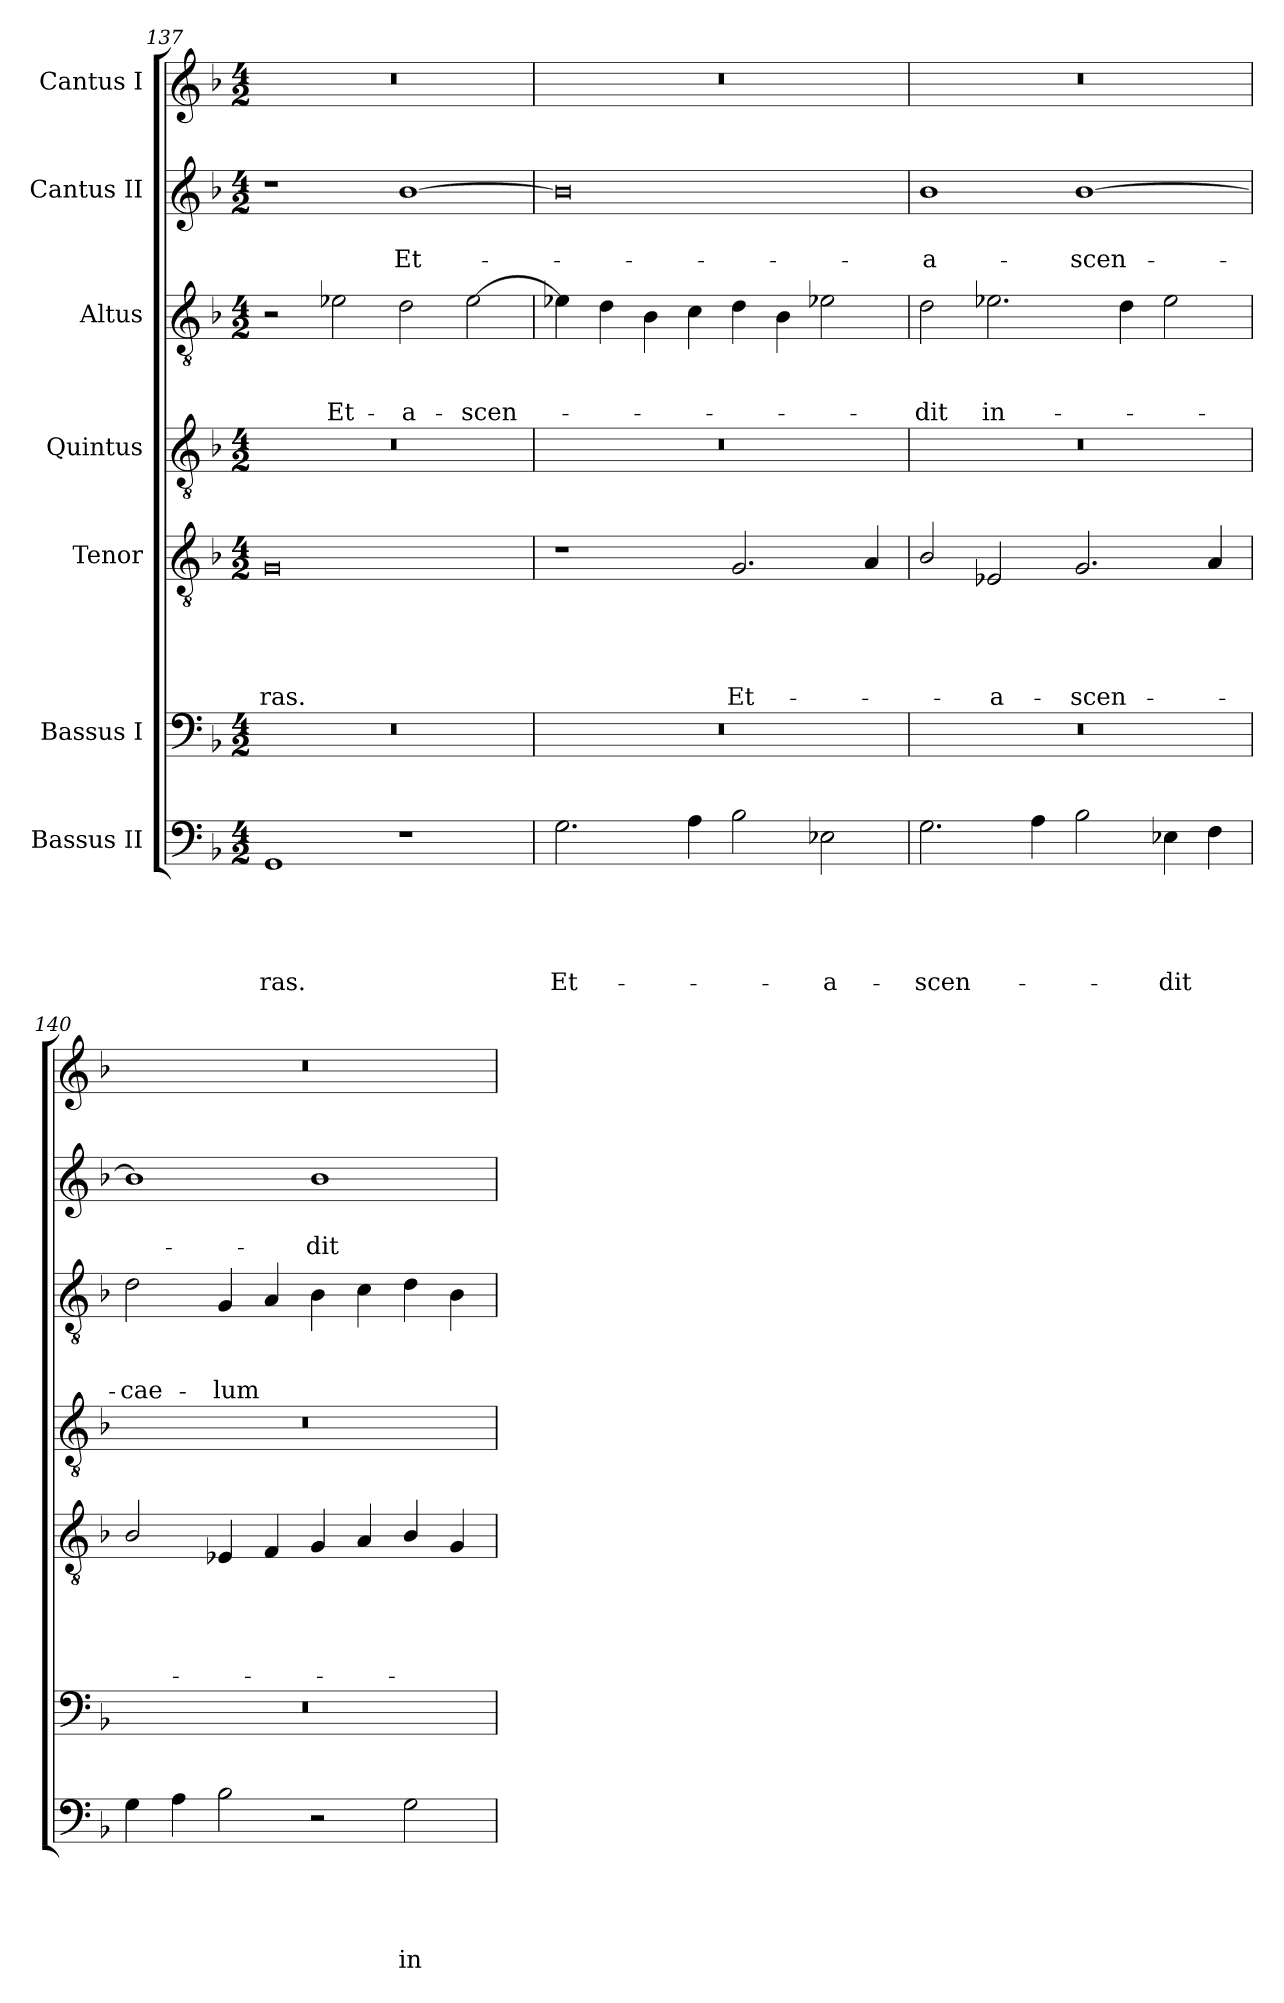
**kern	**text	**text	**text	**text	**text	**kern	**kern	**text	**text	**text	**text	**text	**kern	**kern	**text	**text	**text	**kern	**text	**text	**kern
*part7	*part7	*part7	*part7	*part7	*part7	*part6	*part5	*part5	*part5	*part5	*part5	*part5	*part4	*part3	*part3	*part3	*part3	*part2	*part2	*part2	*part1
*staff7	*staff7	*staff7	*staff7	*staff7	*staff7	*staff6	*staff5	*staff5	*staff5	*staff5	*staff5	*staff5	*staff4	*staff3	*staff3	*staff3	*staff3	*staff2	*staff2	*staff2	*staff1
*I"Bassus II	*	*	*	*	*	*I"Bassus I	*I"Tenor	*	*	*	*	*	*I"Quintus	*I"Altus	*	*	*	*I"Cantus II	*	*	*I"Cantus I
*clefF4	*	*	*	*	*	*clefF4	*clefGv2	*	*	*	*	*	*clefGv2	*clefGv2	*	*	*	*clefG2	*	*	*clefG2
*k[b-]	*	*	*	*	*	*k[b-]	*k[b-]	*	*	*	*	*	*k[b-]	*k[b-]	*	*	*	*k[b-]	*	*	*k[b-]
*M4/2	*	*	*	*	*	*M4/2	*M4/2	*	*	*	*	*	*M4/2	*M4/2	*	*	*	*M4/2	*	*	*M4/2
=137	=137	=137	=137	=137	=137	=137	=137	=137	=137	=137	=137	=137	=137	=137	=137	=137	=137	=137	=137	=137	=137
1GG/	.	.	.	.	-ras.	0r	0G/	.	.	.	.	-ras.	0r	2r	.	.	.	1r	.	.	0r
.	.	.	.	.	.	.	.	.	.	.	.	.	.	2e-X\	.	.	Et-	.	.	.	.
1r	.	.	.	.	.	.	.	.	.	.	.	.	.	2d\	.	.	a-	[1b-\	.	Et-	.
.	.	.	.	.	.	.	.	.	.	.	.	.	.	[2e-\	.	.	-scen-	.	.	.	.
=138	=138	=138	=138	=138	=138	=138	=138	=138	=138	=138	=138	=138	=138	=138	=138	=138	=138	=138	=138	=138	=138
2.G\	.	.	.	.	Et-	0r	1r	.	.	.	.	.	0r	4e-X\]	.	.	.	0b-\]	.	.	0r
.	.	.	.	.	.	.	.	.	.	.	.	.	.	4d\	.	.	.	.	.	.	.
.	.	.	.	.	.	.	.	.	.	.	.	.	.	4B-\	.	.	.	.	.	.	.
4A\	.	.	.	.	.	.	.	.	.	.	.	.	.	4c\	.	.	.	.	.	.	.
2B-\	.	.	.	.	.	.	2.G/	.	.	.	.	Et-	.	4d\	.	.	.	.	.	.	.
.	.	.	.	.	.	.	.	.	.	.	.	.	.	4B-\	.	.	.	.	.	.	.
2E-X\	.	.	.	.	a-	.	.	.	.	.	.	.	.	2e-X\	.	.	.	.	.	.	.
.	.	.	.	.	.	.	4A/	.	.	.	.	.	.	.	.	.	.	.	.	.	.
=139	=139	=139	=139	=139	=139	=139	=139	=139	=139	=139	=139	=139	=139	=139	=139	=139	=139	=139	=139	=139	=139
2.G\	.	.	.	.	-scen-	0r	2B-/	.	.	.	.	.	0r	2d\	.	.	-dit	1b-\	.	a-	0r
.	.	.	.	.	.	.	2E-X/	.	.	.	.	a-	.	2.e-X\	.	.	in-	.	.	.	.
4A\	.	.	.	.	.	.	.	.	.	.	.	.	.	.	.	.	.	.	.	.	.
2B-\	.	.	.	.	.	.	2.G/	.	.	.	.	-scen-	.	.	.	.	.	[1b-\	.	-scen-	.
.	.	.	.	.	.	.	.	.	.	.	.	.	.	4d\	.	.	.	.	.	.	.
4E-X\	.	.	.	.	-dit	.	.	.	.	.	.	.	.	2e-\	.	.	.	.	.	.	.
4F\	.	.	.	.	.	.	4A/	.	.	.	.	.	.	.	.	.	.	.	.	.	.
=140	=140	=140	=140	=140	=140	=140	=140	=140	=140	=140	=140	=140	=140	=140	=140	=140	=140	=140	=140	=140	=140
4G\	.	.	.	.	.	0r	2B-/	.	.	.	.	.	0r	2d\	.	.	cae-	1b-\]	.	.	0r
4A\	.	.	.	.	.	.	.	.	.	.	.	.	.	.	.	.	.	.	.	.	.
2B-\	.	.	.	.	.	.	4E-X/	.	.	.	.	.	.	4G/	.	.	-lum	.	.	.	.
.	.	.	.	.	.	.	4F/	.	.	.	.	.	.	4A/	.	.	.	.	.	.	.
2r	.	.	.	.	.	.	4G/	.	.	.	.	.	.	4B-\	.	.	.	1b-\	.	-dit	.
.	.	.	.	.	.	.	4A/	.	.	.	.	.	.	4c\	.	.	.	.	.	.	.
2G\	.	.	.	.	in-	.	4B-/	.	.	.	.	.	.	4d\	.	.	.	.	.	.	.
.	.	.	.	.	.	.	4G/	.	.	.	.	.	.	4B-\	.	.	.	.	.	.	.
=	=	=	=	=	=	=	=	=	=	=	=	=	=	=	=	=	=	=	=	=	=
*-	*-	*-	*-	*-	*-	*-	*-	*-	*-	*-	*-	*-	*-	*-	*-	*-	*-	*-	*-	*-	*-
